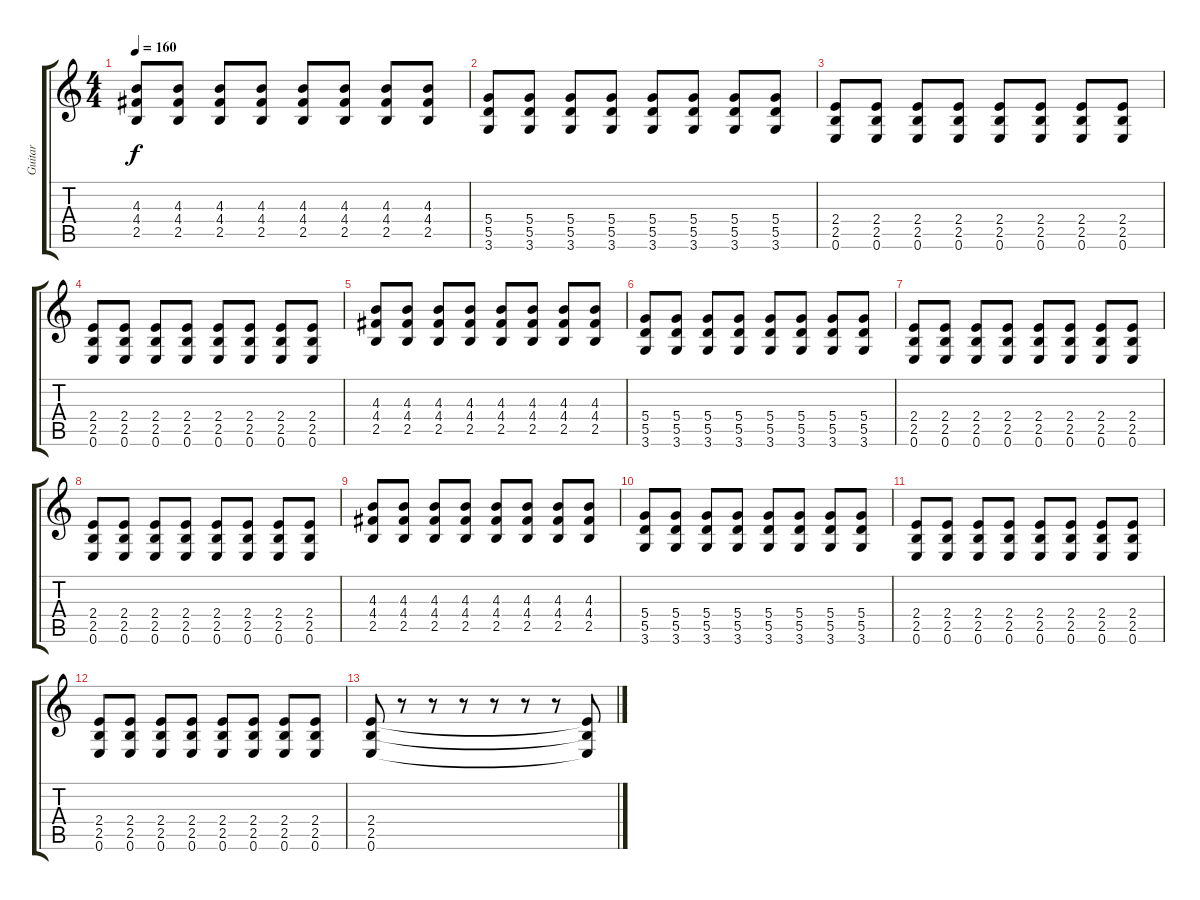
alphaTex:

\track ("Guitar" "Guitar") {instrument overdrivenguitar}
\staff {score tabs}
\tuning (E4 B3 G3 D3 A2 E2) {hide}
\ts (4 4)
\tempo 160
\clef g2
\ks c
(4.3 4.4 2.5).8{dy f} (4.3 4.4 2.5).8 (4.3 4.4 2.5).8 (4.3 4.4 2.5).8 (4.3 4.4 2.5).8 (4.3 4.4 2.5).8 (4.3 4.4 2.5).8 (4.3 4.4 2.5).8 |
(5.4 5.5 3.6).8 (5.4 5.5 3.6).8 (5.4 5.5 3.6).8 (5.4 5.5 3.6).8 (5.4 5.5 3.6).8 (5.4 5.5 3.6).8 (5.4 5.5 3.6).8 (5.4 5.5 3.6).8 |
(2.4 2.5 0.6).8 (2.4 2.5 0.6).8 (2.4 2.5 0.6).8 (2.4 2.5 0.6).8 (2.4 2.5 0.6).8 (2.4 2.5 0.6).8 (2.4 2.5 0.6).8 (2.4 2.5 0.6).8 |
(2.4 2.5 0.6).8 (2.4 2.5 0.6).8 (2.4 2.5 0.6).8 (2.4 2.5 0.6).8 (2.4 2.5 0.6).8 (2.4 2.5 0.6).8 (2.4 2.5 0.6).8 (2.4 2.5 0.6).8 |
(4.3 4.4 2.5).8 (4.3 4.4 2.5).8 (4.3 4.4 2.5).8 (4.3 4.4 2.5).8 (4.3 4.4 2.5).8 (4.3 4.4 2.5).8 (4.3 4.4 2.5).8 (4.3 4.4 2.5).8 |
(5.4 5.5 3.6).8 (5.4 5.5 3.6).8 (5.4 5.5 3.6).8 (5.4 5.5 3.6).8 (5.4 5.5 3.6).8 (5.4 5.5 3.6).8 (5.4 5.5 3.6).8 (5.4 5.5 3.6).8 |
(2.4 2.5 0.6).8 (2.4 2.5 0.6).8 (2.4 2.5 0.6).8 (2.4 2.5 0.6).8 (2.4 2.5 0.6).8 (2.4 2.5 0.6).8 (2.4 2.5 0.6).8 (2.4 2.5 0.6).8 |
(2.4 2.5 0.6).8 (2.4 2.5 0.6).8 (2.4 2.5 0.6).8 (2.4 2.5 0.6).8 (2.4 2.5 0.6).8 (2.4 2.5 0.6).8 (2.4 2.5 0.6).8 (2.4 2.5 0.6).8 |
(4.3 4.4 2.5).8 (4.3 4.4 2.5).8 (4.3 4.4 2.5).8 (4.3 4.4 2.5).8 (4.3 4.4 2.5).8 (4.3 4.4 2.5).8 (4.3 4.4 2.5).8 (4.3 4.4 2.5).8 |
(5.4 5.5 3.6).8 (5.4 5.5 3.6).8 (5.4 5.5 3.6).8 (5.4 5.5 3.6).8 (5.4 5.5 3.6).8 (5.4 5.5 3.6).8 (5.4 5.5 3.6).8 (5.4 5.5 3.6).8 |
(2.4 2.5 0.6).8 (2.4 2.5 0.6).8 (2.4 2.5 0.6).8 (2.4 2.5 0.6).8 (2.4 2.5 0.6).8 (2.4 2.5 0.6).8 (2.4 2.5 0.6).8 (2.4 2.5 0.6).8 |
(2.4 2.5 0.6).8 (2.4 2.5 0.6).8 (2.4 2.5 0.6).8 (2.4 2.5 0.6).8 (2.4 2.5 0.6).8 (2.4 2.5 0.6).8 (2.4 2.5 0.6).8 (2.4 2.5 0.6).8 |
(2.4 2.5 0.6).8 r.8 r.8 r.8 r.8 r.8 r.8 (2.4{t} 2.5{t} 0.6{t}).8
